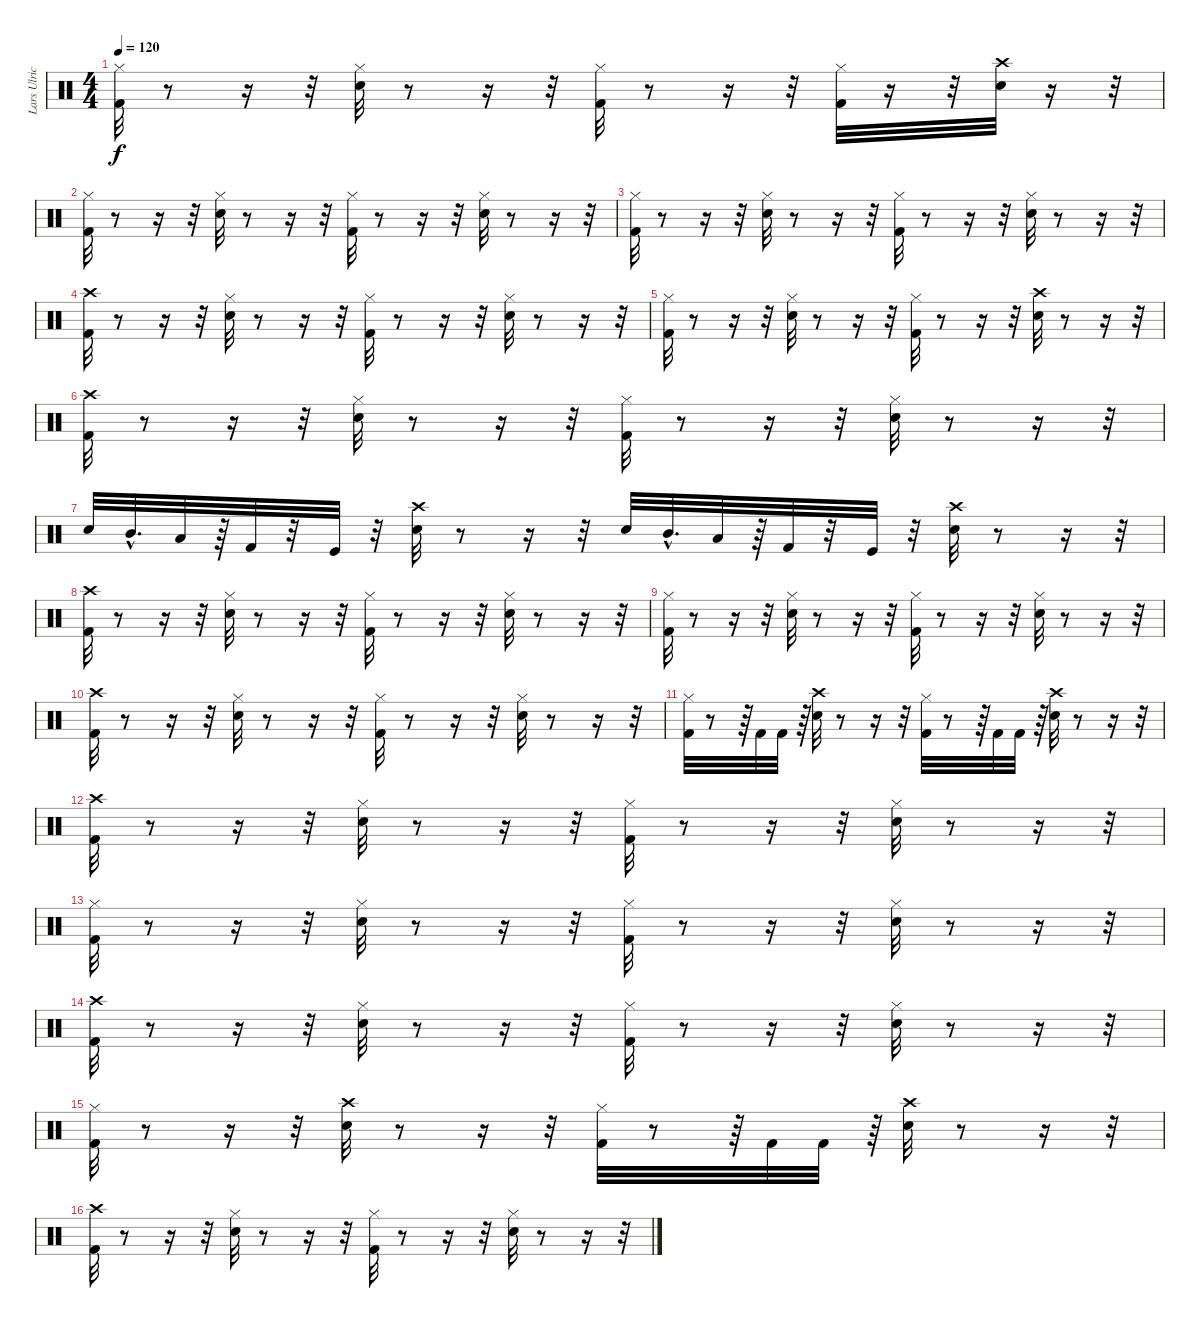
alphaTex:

\track ("Lars Ulrich" "Lars Ulric") {instrument percussion}
\staff {score}
\articulation defaults
\ts (4 4)
\tempo 120
\clef neutral
\ks c
("Kick (hit) 2" "Hi-Hat (closed)").32{dy f} r.8 r.16 r.32 ("Snare (hit) 2" "Hi-Hat (closed)").32 r.8 r.16 r.32 ("Kick (hit) 2" "Hi-Hat (closed)").32 r.8 r.16 r.32 ("Kick (hit) 2" "Hi-Hat (closed)").32 r.16 r.32 ("Snare (hit) 2" "Crash high (hit)").32 r.16 r.32 |
("Kick (hit) 2" "Hi-Hat (closed)").32 r.8 r.16 r.32 ("Snare (hit) 2" "Hi-Hat (closed)").32 r.8 r.16 r.32 ("Kick (hit) 2" "Hi-Hat (closed)").32 r.8 r.16 r.32 ("Snare (hit) 2" "Hi-Hat (closed)").32 r.8 r.16 r.32 |
("Hi-Hat (closed)" "Kick (hit) 2").32 r.8 r.16 r.32 ("Hi-Hat (closed)" "Snare (hit) 2").32 r.8 r.16 r.32 ("Hi-Hat (closed)" "Kick (hit) 2").32 r.8 r.16 r.32 ("Hi-Hat (closed)" "Snare (hit) 2").32 r.8 r.16 r.32 |
("Kick (hit) 2" "Crash high (hit)").32 r.8 r.16 r.32 ("Snare (hit) 2" "Hi-Hat (closed)").32 r.8 r.16 r.32 ("Kick (hit) 2" "Hi-Hat (closed)").32 r.8 r.16 r.32 ("Snare (hit) 2" "Hi-Hat (closed)").32 r.8 r.16 r.32 |
("Hi-Hat (closed)" "Kick (hit) 2").32 r.8 r.16 r.32 ("Hi-Hat (closed)" "Snare (hit) 2").32 r.8 r.16 r.32 ("Hi-Hat (closed)" "Kick (hit) 2").32 r.8 r.16 r.32 ("Crash high (hit)" "Snare (hit) 2").32 r.8 r.16 r.32 |
("Kick (hit) 2" "Crash high (hit)").32 r.8 r.16 r.32 ("Snare (hit) 2" "Hi-Hat (closed)").32 r.8 r.16 r.32 ("Kick (hit) 2" "Hi-Hat (closed)").32 r.8 r.16 r.32 ("Snare (hit) 2" "Hi-Hat (closed)").32 r.8 r.16 r.32 |
"Snare (hit) 2".32 "Mid Tom (hit)"{hac}.32{d} "Low Floor Tom (hit)".32 r.64 "Kick (hit) 2".32 r.32 "Kick (hit)".32 r.32 ("Snare (hit) 2" "Crash high (hit)").32 r.8 r.16 r.32 "Snare (hit) 2".32 "Mid Tom (hit)"{hac}.32{d} "Low Floor Tom (hit)".32 r.64 "Kick (hit) 2".32 r.32 "Kick (hit)".32 r.32 ("Crash high (hit)" "Snare (hit) 2").32 r.8 r.16 r.32 |
("Kick (hit) 2" "Crash high (hit)").32 r.8 r.16 r.32 ("Snare (hit) 2" "Hi-Hat (closed)").32 r.8 r.16 r.32 ("Kick (hit) 2" "Hi-Hat (closed)").32 r.8 r.16 r.32 ("Snare (hit) 2" "Hi-Hat (closed)").32 r.8 r.16 r.32 |
("Kick (hit) 2" "Hi-Hat (closed)").32 r.8 r.16 r.32 ("Snare (hit) 2" "Hi-Hat (closed)").32 r.8 r.16 r.32 ("Kick (hit) 2" "Hi-Hat (closed)").32 r.8 r.16 r.32 ("Snare (hit) 2" "Hi-Hat (closed)").32 r.8 r.16 r.32 |
("Kick (hit) 2" "Crash high (hit)").32 r.8 r.16 r.32 ("Hi-Hat (closed)" "Snare (hit) 2").32 r.8 r.16 r.32 ("Hi-Hat (closed)" "Kick (hit) 2").32 r.8 r.16 r.32 ("Hi-Hat (closed)" "Snare (hit) 2").32 r.8 r.16 r.32 |
("Kick (hit) 2" "Hi-Hat (closed)").32 r.8 r.64 "Kick (hit) 2".32 "Kick (hit) 2".32 r.64 ("Crash high (hit)" "Snare (hit) 2").32 r.8 r.16 r.32 ("Kick (hit) 2" "Hi-Hat (closed)").32 r.8 r.64 "Kick (hit) 2".32 "Kick (hit) 2".32 r.64 ("Crash high (hit)" "Snare (hit) 2").32 r.8 r.16 r.32 |
("Kick (hit) 2" "Crash high (hit)").32 r.8 r.16 r.32 ("Snare (hit) 2" "Hi-Hat (closed)").32 r.8 r.16 r.32 ("Kick (hit) 2" "Hi-Hat (closed)").32 r.8 r.16 r.32 ("Snare (hit) 2" "Hi-Hat (closed)").32 r.8 r.16 r.32 |
("Hi-Hat (closed)" "Kick (hit) 2").32 r.8 r.16 r.32 ("Hi-Hat (closed)" "Snare (hit) 2").32 r.8 r.16 r.32 ("Hi-Hat (closed)" "Kick (hit) 2").32 r.8 r.16 r.32 ("Hi-Hat (closed)" "Snare (hit) 2").32 r.8 r.16 r.32 |
("Kick (hit) 2" "Crash high (hit)").32 r.8 r.16 r.32 ("Snare (hit) 2" "Hi-Hat (closed)").32 r.8 r.16 r.32 ("Kick (hit) 2" "Hi-Hat (closed)").32 r.8 r.16 r.32 ("Snare (hit) 2" "Hi-Hat (closed)").32 r.8 r.16 r.32 |
("Hi-Hat (closed)" "Kick (hit) 2").32 r.8 r.16 r.32 ("Crash high (hit)" "Snare (hit) 2").32 r.8 r.16 r.32 ("Kick (hit) 2" "Hi-Hat (closed)").32 r.8 r.64 "Kick (hit) 2".32 "Kick (hit) 2".32 r.64 ("Crash high (hit)" "Snare (hit) 2").32 r.8 r.16 r.32 |
("Kick (hit) 2" "Crash high (hit)").32 r.8 r.16 r.32 ("Snare (hit) 2" "Hi-Hat (closed)").32 r.8 r.16 r.32 ("Kick (hit) 2" "Hi-Hat (closed)").32 r.8 r.16 r.32 ("Snare (hit) 2" "Hi-Hat (closed)").32 r.8 r.16 r.32
